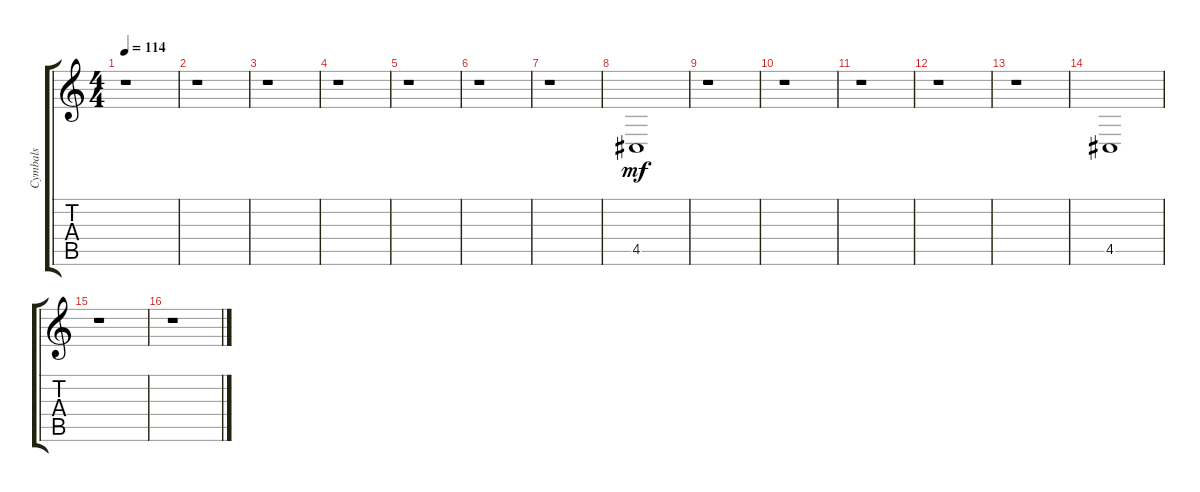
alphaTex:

\track ("Cymbals" "Cymbals") {instrument acousticgrandpiano}
\staff {score tabs}
\tuning (E4 B3 G3 D3 A2 E2) {hide}
\ts (4 4)
\tempo 114
\clef g2
\ks c
r.1{dy mp} |
r.1 |
r.1 |
r.1 |
r.1 |
r.1 |
r.1 |
4.5.1{dy mf} |
r.1 |
r.1 |
r.1 |
r.1 |
r.1 |
4.5.1 |
r.1 |
r.1
